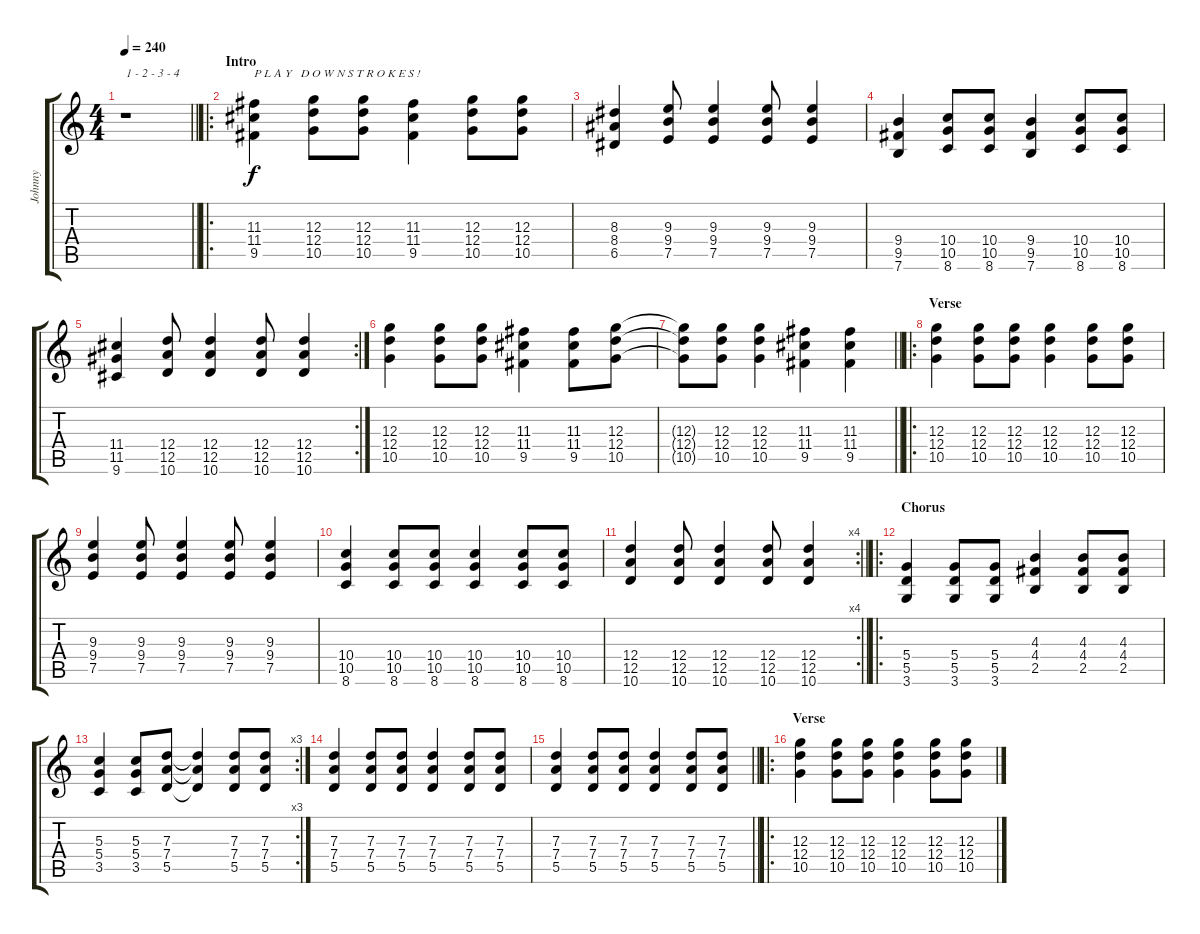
\track ("Johnny" "Johnny") {instrument distortionguitar}
\staff {score tabs}
\tuning (E4 B3 G3 D3 A2 E2) {hide}
\ts (4 4)
\tempo 240
\clef g2
\barLineRight lightlight
\ks c
r.1{txt "1 - 2 - 3 - 4" dy f instrument distortionguitar} |
\ro
\section ("" "Intro")
(11.3 11.4 9.5).4{txt "P L A Y   D O W N S T R O K E S !"} (12.3 12.4 10.5).8 (12.3 12.4 10.5).8 (11.3 11.4 9.5).4 (12.3 12.4 10.5).8 (12.3 12.4 10.5).8 |
(8.3 8.4 6.5).4 (9.3 9.4 7.5).8 (9.3 9.4 7.5).4 (9.3 9.4 7.5).8 (9.3 9.4 7.5).4 |
(9.4 9.5 7.6).4 (10.4 10.5 8.6).8 (10.4 10.5 8.6).8 (9.4 9.5 7.6).4 (10.4 10.5 8.6).8 (10.4 10.5 8.6).8 |
\rc 2
(11.4 11.5 9.6).4 (12.4 12.5 10.6).8 (12.4 12.5 10.6).4 (12.4 12.5 10.6).8 (12.4 12.5 10.6).4 |
(12.3 12.4 10.5).4 (12.3 12.4 10.5).8 (12.3 12.4 10.5).8 (11.3 11.4 9.5).4 (11.3 11.4 9.5).8 (12.3 12.4 10.5).8 |
\barLineRight lightlight
(12.3{t} 12.4{t} 10.5{t}).8 (12.3 12.4 10.5).8 (12.3 12.4 10.5).4 (11.3 11.4 9.5).4 (11.3 11.4 9.5).4 |
\ro
\section ("" "Verse")
(12.3 12.4 10.5).4 (12.3 12.4 10.5).8 (12.3 12.4 10.5).8 (12.3 12.4 10.5).4 (12.3 12.4 10.5).8 (12.3 12.4 10.5).8 |
(9.3 9.4 7.5).4 (9.3 9.4 7.5).8 (9.3 9.4 7.5).4 (9.3 9.4 7.5).8 (9.3 9.4 7.5).4 |
(10.4 10.5 8.6).4 (10.4 10.5 8.6).8 (10.4 10.5 8.6).8 (10.4 10.5 8.6).4 (10.4 10.5 8.6).8 (10.4 10.5 8.6).8 |
\rc 4
\barLineRight lightlight
(12.4 12.5 10.6).4 (12.4 12.5 10.6).8 (12.4 12.5 10.6).4 (12.4 12.5 10.6).8 (12.4 12.5 10.6).4 |
\ro
\section ("" "Chorus")
(5.4 5.5 3.6).4 (5.4 5.5 3.6).8 (5.4 5.5 3.6).8 (4.3 4.4 2.5).4 (4.3 4.4 2.5).8 (4.3 4.4 2.5).8 |
\rc 3
(5.3 5.4 3.5).4 (5.3 5.4 3.5).8 (7.3 7.4 5.5).8 (7.3{t} 7.4{t} 5.5{t}).4 (7.3 7.4 5.5).8 (7.3 7.4 5.5).8 |
(7.3 7.4 5.5).4 (7.3 7.4 5.5).8 (7.3 7.4 5.5).8 (7.3 7.4 5.5).4 (7.3 7.4 5.5).8 (7.3 7.4 5.5).8 |
\barLineRight lightlight
(7.3 7.4 5.5).4 (7.3 7.4 5.5).8 (7.3 7.4 5.5).8 (7.3 7.4 5.5).4 (7.3 7.4 5.5).8 (7.3 7.4 5.5).8 |
\ro
\section ("" "Verse")
(12.3 12.4 10.5).4 (12.3 12.4 10.5).8 (12.3 12.4 10.5).8 (12.3 12.4 10.5).4 (12.3 12.4 10.5).8 (12.3 12.4 10.5).8
